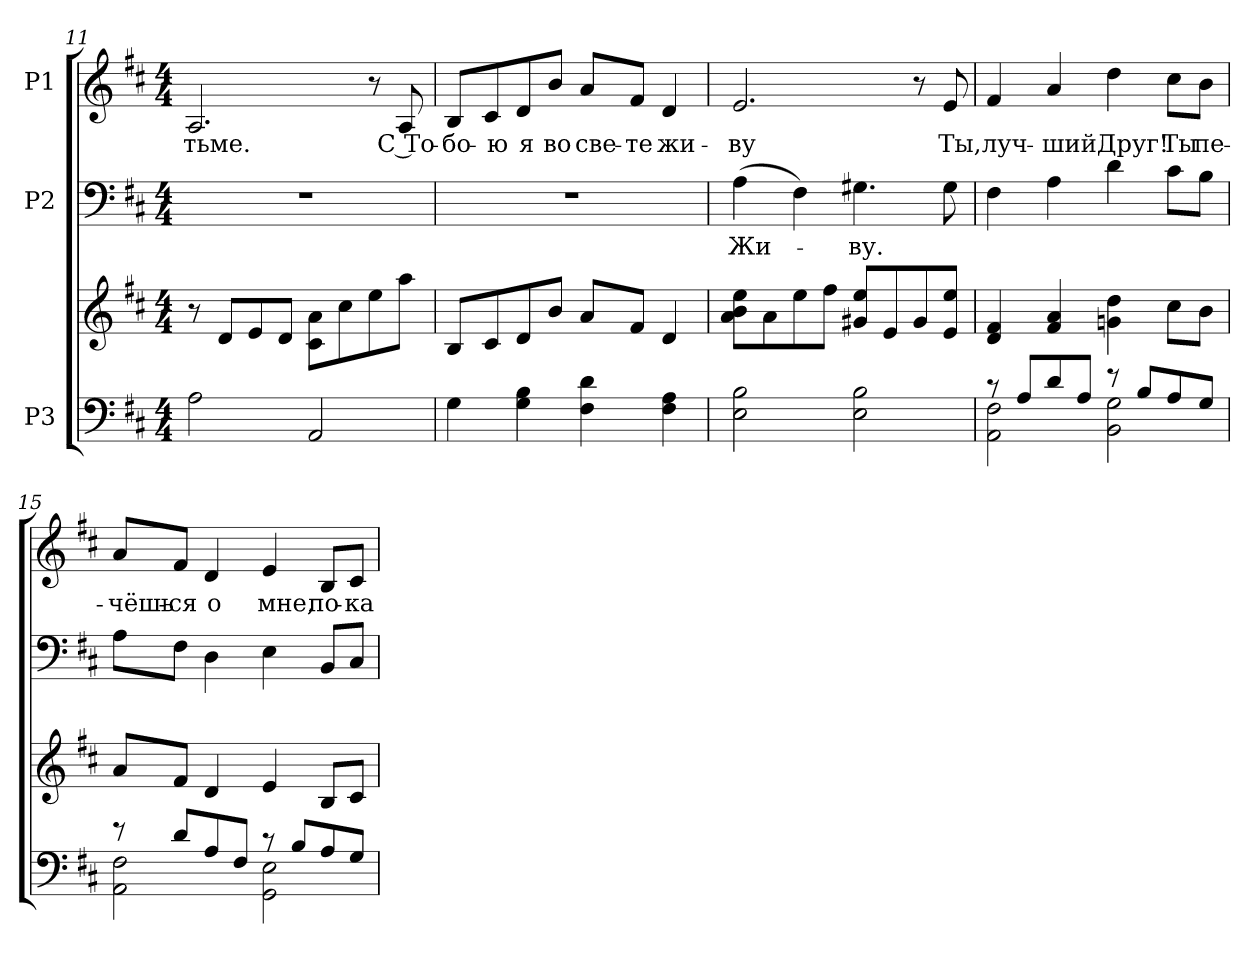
**kern	**kern	**kern	**text	**kern	**text
*part3	*part3	*part2	*part2	*part1	*part1
*staff4	*staff3	*staff2	*staff2	*staff1	*staff1
*I"P3	*	*I"P2	*	*I"P1	*
*clefF4	*clefG2	*clefF4	*	*clefG2	*
*k[f#c#]	*k[f#c#]	*k[f#c#]	*	*k[f#c#]	*
*D:	*D:	*D:	*	*D:	*
*M4/4	*M4/4	*M4/4	*	*M4/4	*
=11	=11	=11	=11	=11	=11
!	!	!	!	!	!LO:LY:b:color=#000000
2Ai\	8r	1r	.	2.Ai/	тьме.
.	8di/L	.	.	.	.
.	8ei/	.	.	.	.
.	8di/J	.	.	.	.
2AAi/	8c#i\ 8aiL	.	.	.	.
.	8cc#i\	.	.	.	.
.	8eei\	.	.	8r	.
!	!	!	!	!	!LO:LY:b:color=#000000
.	8aai\J	.	.	8Ai/	С То-
!!LO:LB:g=z
=12	=12	=12	=12	=12	=12
!	!	!	!	!	!LO:LY:b:color=#000000
4Gi\	8Bi/L	1r	.	8Bi/L	-бо-
!	!	!	!	!	!LO:LY:b:color=#000000
.	8c#i/	.	.	8c#i/	-ю
!	!	!	!	!	!LO:LY:b:color=#000000
4Gi\ 4Bi	8di/	.	.	8di/	я
!	!	!	!	!	!LO:LY:b:color=#000000
.	8bi/J	.	.	8bi/J	во
!	!	!	!	!	!LO:LY:b:color=#000000
4F#i\ 4di	8ai/L	.	.	8ai/L	све-
!	!	!	!	!	!LO:LY:b:color=#000000
.	8f#i/J	.	.	8f#i/J	-те
!	!	!	!	!	!LO:LY:b:color=#000000
4F#i\ 4Ai	4di/	.	.	4di/	жи-
=13	=13	=13	=13	=13	=13
!	!	!	!LO:LY:a:color=#000000	!	!
!	!	!	!	!	!LO:LY:b:color=#000000
2Ei\ 2Bi	8ai\ 8bi 8eeiL	(4Ai\	Жи-	2.ei/	-ву
.	8ai\	.	.	.	.
.	8eei\	4F#i\)	.	.	.
.	8ff#i\J	.	.	.	.
!	!	!	!LO:LY:a:color=#000000	!	!
2Ei\ 2Bi	8g#Xi/ 8eeiL	4.G#Xi\	-ву.	.	.
.	8ei/	.	.	.	.
.	8g#i/	.	.	8r	.
!	!	!	!	!	!LO:LY:b:color=#000000
.	8ei/ 8eeiJ	8G#i\	.	8ei/	Ты,
=14	=14	=14	=14	=14	=14
*^	*	*	*	*	*
!	!	!	!	!	!	!LO:LY:b:color=#000000
8r	2AAi\ 2F#i	4di/ 4f#i	4F#i\	.	4f#i/	луч-
8Ai/L	.	.	.	.	.	.
!	!	!	!	!	!	!LO:LY:b:color=#000000
8di/	.	4f#i/ 4ai	4Ai\	.	4ai/	-ший
8Ai/J	.	.	.	.	.	.
!	!	!	!	!	!	!LO:LY:b:color=#000000
8r	2BBi\ 2Gi	4gni\ 4ddi	4di\	.	4ddi\	Друг!
8Bi/L	.	.	.	.	.	.
!	!	!	!	!	!	!LO:LY:b:color=#000000
8Ai/	.	8cc#i\L	8c#i\L	.	8cc#i\L	Ты
!	!	!	!	!	!	!LO:LY:b:color=#000000
8Gi/J	.	8bi\J	8Bi\J	.	8bi\J	пе-
!!LO:PB:g=z
=15	=15	=15	=15	=15	=15	=15
!	!	!	!	!	!	!LO:LY:b:color=#000000
8r	2AAi\ 2F#i	8ai/L	8Ai\L	.	8ai/L	-чёшь-
!	!	!	!	!	!	!LO:LY:b:color=#000000
8di/L	.	8f#i/J	8F#i\J	.	8f#i/J	-ся
!	!	!	!	!	!	!LO:LY:b:color=#000000
8Ai/	.	4di/	4Di\	.	4di/	о
8F#i/J	.	.	.	.	.	.
!	!	!	!	!	!	!LO:LY:b:color=#000000
8r	2GGi\ 2Ei	4ei/	4Ei\	.	4ei/	мне,
8Bi/L	.	.	.	.	.	.
!	!	!	!	!	!	!LO:LY:b:color=#000000
8Ai/	.	8Bi/L	8BBi/L	.	8Bi/L	по-
!	!	!	!	!	!	!LO:LY:b:color=#000000
8Gi/J	.	8c#i/J	8C#i/J	.	8c#i/J	-ка
*v	*v	*	*	*	*	*
=	=	=	=	=	=
*-	*-	*-	*-	*-	*-
